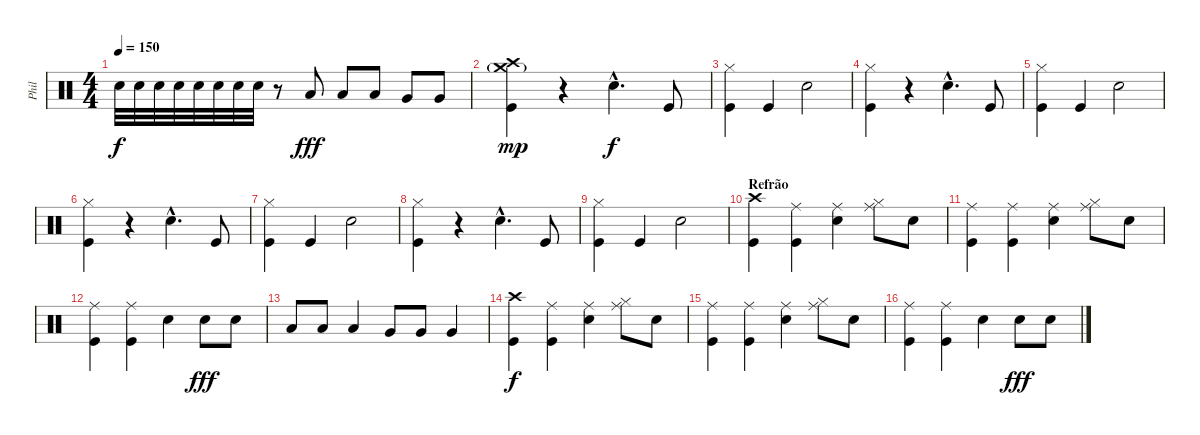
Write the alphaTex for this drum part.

\track ("Phil" "Phil") {instrument percussion}
\staff {score}
\articulation defaults
\ts (4 4)
\tempo 150
\clef neutral
\ks c "Snare (hit) 2".32{dy f} "Snare (hit) 2".32 "Snare (hit) 2".32 "Snare (hit) 2".32 "Snare (hit) 2".32 "Snare (hit) 2".32 "Snare (hit) 2".32 "Snare (hit) 2".32
r.8 "Low Tom (hit)".8{dy fff} "Low Tom (hit)".8 "Low Tom (hit)".8 "Very Low Tom (hit)".8 "Very Low Tom (hit)".8 |
("Kick (hit)" "Crash high (hit)" "Crash medium (hit)"{g}).4{dy mp} r.4 "Snare (hit) 2"{hac}.4{d dy f} "Kick (hit)".8 |
("Kick (hit)" "Hi-Hat (closed)").4 "Kick (hit)".4 "Snare (hit) 2".2 |
("Kick (hit)" "Hi-Hat (closed)").4 r.4 "Snare (hit) 2"{hac}.4{d} "Kick (hit)".8 |
("Kick (hit)" "Hi-Hat (closed)").4 "Kick (hit)".4 "Snare (hit) 2".2 |
("Kick (hit)" "Hi-Hat (closed)").4 r.4 "Snare (hit) 2"{hac}.4{d} "Kick (hit)".8 |
("Kick (hit)" "Hi-Hat (closed)").4 "Kick (hit)".4 "Snare (hit) 2".2 |
("Kick (hit)" "Hi-Hat (closed)").4 r.4 "Snare (hit) 2"{hac}.4{d} "Kick (hit)".8 |
("Kick (hit)" "Hi-Hat (closed)").4 "Kick (hit)".4 "Snare (hit) 2".2 |
\section ("" "Refrão")
("Kick (hit)" "Crash high (hit)").4 ("Kick (hit)" "Ride (middle)").4 ("Snare (hit) 2" "Ride (middle)").4 ("Hi-Hat (closed)" "Ride (middle)").8 "Snare (hit) 2".8 |
("Kick (hit)" "Ride (middle)").4 ("Kick (hit)" "Ride (middle)").4 ("Snare (hit) 2" "Ride (middle)").4 ("Hi-Hat (closed)" "Ride (middle)").8 "Snare (hit) 2".8 |
("Kick (hit)" "Ride (middle)").4 ("Kick (hit)" "Ride (middle)").4 "Snare (hit) 2".4 "Snare (hit) 2".8{dy fff} "Snare (hit) 2".8 |
"Low Tom (hit)".8 "Low Tom (hit)".8 "Low Tom (hit)".4 "Very Low Tom (hit)".8 "Very Low Tom (hit)".8 "Very Low Tom (hit)".4 |
("Kick (hit)" "Crash high (hit)").4{dy f} ("Kick (hit)" "Ride (middle)").4 ("Snare (hit) 2" "Ride (middle)").4 ("Hi-Hat (closed)" "Ride (middle)").8 "Snare (hit) 2".8 |
("Kick (hit)" "Ride (middle)").4 ("Kick (hit)" "Ride (middle)").4 ("Snare (hit) 2" "Ride (middle)").4 ("Hi-Hat (closed)" "Ride (middle)").8 "Snare (hit) 2".8 |
("Kick (hit)" "Ride (middle)").4 ("Kick (hit)" "Ride (middle)").4 "Snare (hit) 2".4 "Snare (hit) 2".8{dy fff} "Snare (hit) 2".8
